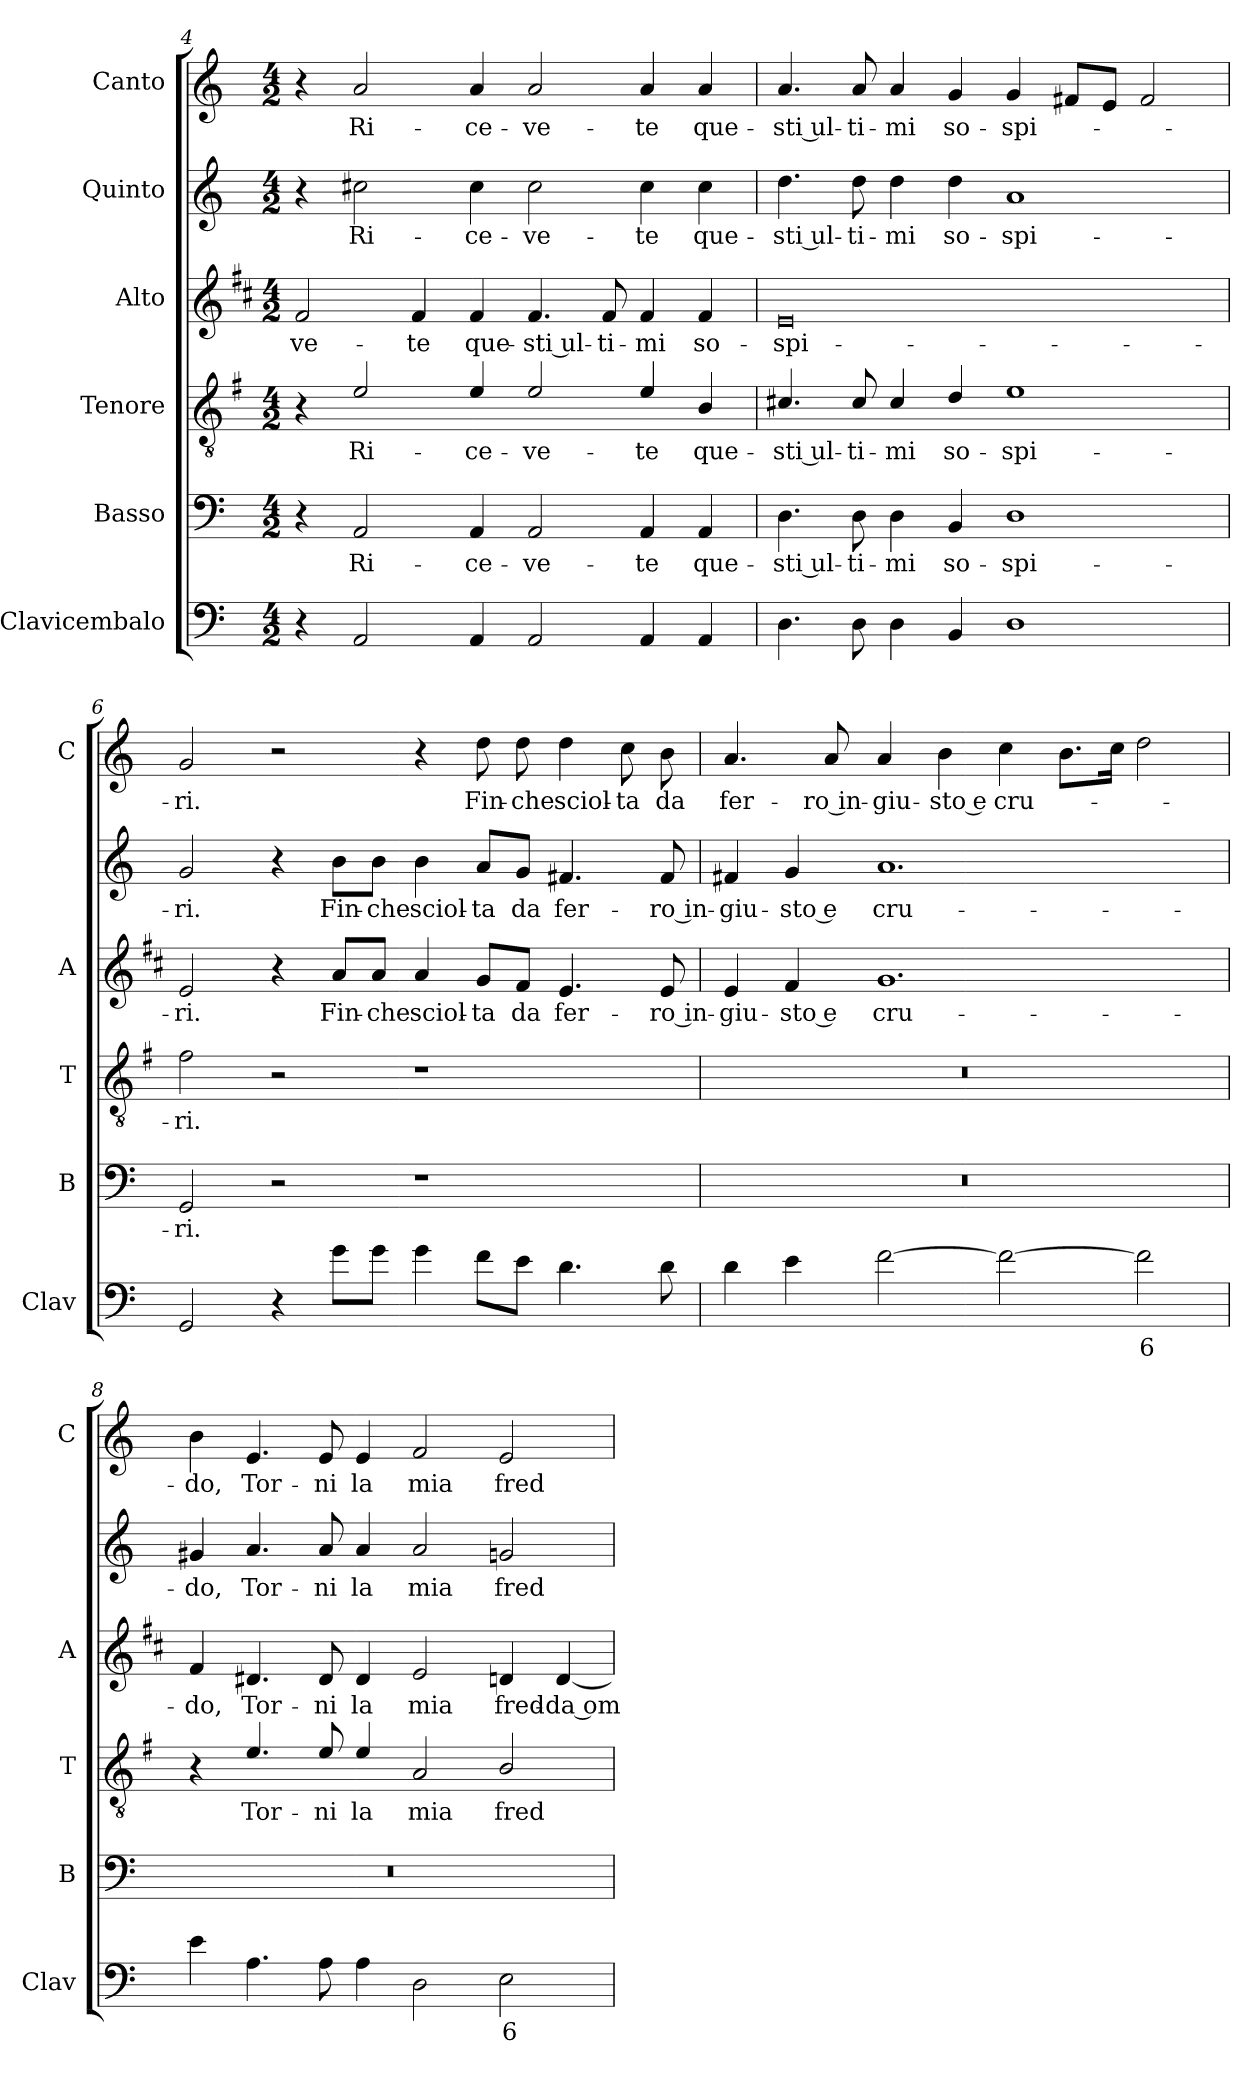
**kern	**text	**kern	**text	**kern	**text	**kern	**text	**kern	**text	**kern	**text
*part6	*part6	*part5	*part5	*part4	*part4	*part3	*part3	*part2	*part2	*part1	*part1
*staff6	*staff6	*staff5	*staff5	*staff4	*staff4	*staff3	*staff3	*staff2	*staff2	*staff1	*staff1
*I"Clavicembalo	*	*I"Basso	*	*I"Tenore	*	*I"Alto	*	*I"Quinto	*	*I"Canto	*
*I'Clav	*	*I'B	*	*I'T	*	*I'A	*	*	*	*I'C	*
*clefF4	*	*clefF4	*	*clefGv2	*	*clefG2	*	*clefG2	*	*clefG2	*
*	*	*	*	*ITrd4c7	*	*ITrd1c2	*	*	*	*	*
*k[]	*	*k[]	*	*k[]	*	*k[]	*	*k[]	*	*k[]	*
*C:	*	*C:	*	*C:	*	*C:	*	*C:	*	*C:	*
*M4/2	*	*M4/2	*	*M4/2	*	*M4/2	*	*M4/2	*	*M4/2	*
=4	=4	=4	=4	=4	=4	=4	=4	=4	=4	=4	=4
!	!	!	!	!	!	!	!LO:LY:b	!	!	!	!
4r	.	4r	.	4r	.	2e/	-ve-	4r	.	4r	.
!	!	!	!LO:LY:b	!	!LO:LY:b	!	!	!	!LO:LY:b	!	!LO:LY:b
2AA/	.	2AA/	Ri-	2A/	Ri-	.	.	2cc#X\	Ri-	2a/	Ri-
!	!	!	!	!	!	!	!LO:LY:b	!	!	!	!
.	.	.	.	.	.	4e/	-te	.	.	.	.
!	!	!	!LO:LY:b	!	!LO:LY:b	!	!LO:LY:b	!	!LO:LY:b	!	!LO:LY:b
4AA/	.	4AA/	-ce-	4A/	-ce-	4e/	que-	4cc#\	-ce-	4a/	-ce-
!	!	!	!LO:LY:b	!	!LO:LY:b	!	!LO:LY:b	!	!LO:LY:b	!	!LO:LY:b
2AA/	.	2AA/	-ve-	2A/	-ve-	4.e/	-sti ul-	2cc#\	-ve-	2a/	-ve-
!	!	!	!	!	!	!	!LO:LY:b	!	!	!	!
.	.	.	.	.	.	8e/	-ti-	.	.	.	.
!	!	!	!LO:LY:b	!	!LO:LY:b	!	!LO:LY:b	!	!LO:LY:b	!	!LO:LY:b
4AA/	.	4AA/	-te	4A/	-te	4e/	-mi	4cc#\	-te	4a/	-te
!	!	!	!LO:LY:b	!	!LO:LY:b	!	!LO:LY:b	!	!LO:LY:b	!	!LO:LY:b
4AA/	.	4AA/	que-	4E/	que-	4e/	so-	4cc#\	que-	4a/	que-
!!LO:LB:g=z
=5	=5	=5	=5	=5	=5	=5	=5	=5	=5	=5	=5
!	!	!	!LO:LY:b	!	!LO:LY:b	!	!LO:LY:b	!	!LO:LY:b	!	!LO:LY:b
4.D\	.	4.D\	-sti ul-	4.F#X/	-sti ul-	0d	-spi-	4.dd\	-sti ul-	4.a/	-sti ul-
!	!	!	!LO:LY:b	!	!LO:LY:b	!	!	!	!LO:LY:b	!	!LO:LY:b
8D\	.	8D\	-ti-	8F#/	-ti-	.	.	8dd\	-ti-	8a/	-ti-
!	!	!	!LO:LY:b	!	!LO:LY:b	!	!	!	!LO:LY:b	!	!LO:LY:b
4D\	.	4D\	-mi	4F#/	-mi	.	.	4dd\	-mi	4a/	-mi
!	!	!	!LO:LY:b	!	!LO:LY:b	!	!	!	!LO:LY:b	!	!LO:LY:b
4BB/	.	4BB/	so-	4G/	so-	.	.	4dd\	so-	4g/	so-
!	!	!	!LO:LY:b	!	!LO:LY:b	!	!	!	!LO:LY:b	!	!LO:LY:b
1D	.	1D	-spi-	1A	-spi-	.	.	1a	-spi-	4g/	-spi-
.	.	.	.	.	.	.	.	.	.	8f#X/L	.
.	.	.	.	.	.	.	.	.	.	8e/J	.
.	.	.	.	.	.	.	.	.	.	2f#/	.
=6	=6	=6	=6	=6	=6	=6	=6	=6	=6	=6	=6
!	!	!	!LO:LY:b	!	!LO:LY:b	!	!LO:LY:b	!	!LO:LY:b	!	!LO:LY:b
2GG/	.	2GG/	-ri.	2B\	-ri.	2d/	-ri.	2g/	-ri.	2g/	-ri.
4r	.	2r	.	2r	.	4r	.	4r	.	2r	.
!	!	!	!	!	!	!	!LO:LY:b	!	!LO:LY:b	!	!
8g\L	.	.	.	.	.	8g/L	Fin-	8b\L	Fin-	.	.
!	!	!	!	!	!	!	!LO:LY:b	!	!LO:LY:b	!	!
8g\J	.	.	.	.	.	8g/J	-che	8b\J	-che	.	.
!	!	!	!	!	!	!	!LO:LY:b	!	!LO:LY:b	!	!
4g\	.	1r	.	1r	.	4g/	sciol-	4b\	sciol-	4r	.
!	!	!	!	!	!	!	!LO:LY:b	!	!LO:LY:b	!	!LO:LY:b
8f\L	.	.	.	.	.	8f/L	-ta	8a/L	-ta	8dd\	Fin-
!	!	!	!	!	!	!	!LO:LY:b	!	!LO:LY:b	!	!LO:LY:b
8e\J	.	.	.	.	.	8e/J	da	8g/J	da	8dd\	-che
!	!	!	!	!	!	!	!LO:LY:b	!	!LO:LY:b	!	!LO:LY:b
4.d\	.	.	.	.	.	4.d/	fer-	4.f#X/	fer-	4dd\	sciol-
!	!	!	!	!	!	!	!	!	!	!	!LO:LY:b
.	.	.	.	.	.	.	.	.	.	8cc\	-ta
!	!	!	!	!	!	!	!LO:LY:b	!	!LO:LY:b	!	!LO:LY:b
8d\	.	.	.	.	.	8d/	-ro in-	8f#/	-ro in-	8b\	da
=7	=7	=7	=7	=7	=7	=7	=7	=7	=7	=7	=7
!	!	!	!	!	!	!	!LO:LY:b	!	!LO:LY:b	!	!LO:LY:b
4d\	.	0r	.	0r	.	4d/	-giu-	4f#X/	-giu-	4.a/	fer-
!	!	!	!	!	!	!	!LO:LY:b	!	!LO:LY:b	!	!
4e\	.	.	.	.	.	4e/	-sto e	4g/	-sto e	.	.
!	!	!	!	!	!	!	!	!	!	!	!LO:LY:b
.	.	.	.	.	.	.	.	.	.	8a/	-ro in-
!	!	!	!	!	!	!	!LO:LY:b	!	!LO:LY:b	!	!LO:LY:b
[2f\	.	.	.	.	.	1.f	cru-	1.a	cru-	4a/	-giu-
!	!	!	!	!	!	!	!	!	!	!	!LO:LY:b
.	.	.	.	.	.	.	.	.	.	4b\	-sto e
!	!	!	!	!	!	!	!	!	!	!	!LO:LY:b
2f\_	.	.	.	.	.	.	.	.	.	4cc\	cru-
.	.	.	.	.	.	.	.	.	.	8.b\L	.
.	.	.	.	.	.	.	.	.	.	16cc\Jk	.
!	!LO:LY:b	!	!	!	!	!	!	!	!	!	!
2f\]	6	.	.	.	.	.	.	.	.	2dd\	.
!!LO:PB:g=z
=8	=8	=8	=8	=8	=8	=8	=8	=8	=8	=8	=8
!	!	!	!	!	!	!	!LO:LY:b	!	!LO:LY:b	!	!LO:LY:b
4e\	.	0r	.	4r	.	4e/	-do,	4g#X/	-do,	4b\	-do,
!	!	!	!	!	!LO:LY:b	!	!LO:LY:b	!	!LO:LY:b	!	!LO:LY:b
4.A\	.	.	.	4.A/	Tor-	4.c#X/	Tor-	4.a/	Tor-	4.e/	Tor-
!	!	!	!	!	!LO:LY:b	!	!LO:LY:b	!	!LO:LY:b	!	!LO:LY:b
8A\	.	.	.	8A/	-ni	8c#/	-ni	8a/	-ni	8e/	-ni
!	!	!	!	!	!LO:LY:b	!	!LO:LY:b	!	!LO:LY:b	!	!LO:LY:b
4A\	.	.	.	4A/	la	4c#/	la	4a/	la	4e/	la
!	!	!	!	!	!LO:LY:b	!	!LO:LY:b	!	!LO:LY:b	!	!LO:LY:b
2D\	.	.	.	2D/	mia	2d/	mia	2a/	mia	2f/	mia
!	!LO:LY:b	!	!	!	!LO:LY:b	!	!LO:LY:b	!	!LO:LY:b	!	!LO:LY:b
2E\	6	.	.	2E/	fred-	4cn/	fred-	2gn/	fred-	2e/	fred-
!	!	!	!	!	!	!	!LO:LY:b	!	!	!	!
.	.	.	.	.	.	[4c/	-da om-	.	.	.	.
=	=	=	=	=	=	=	=	=	=	=	=
*-	*-	*-	*-	*-	*-	*-	*-	*-	*-	*-	*-
